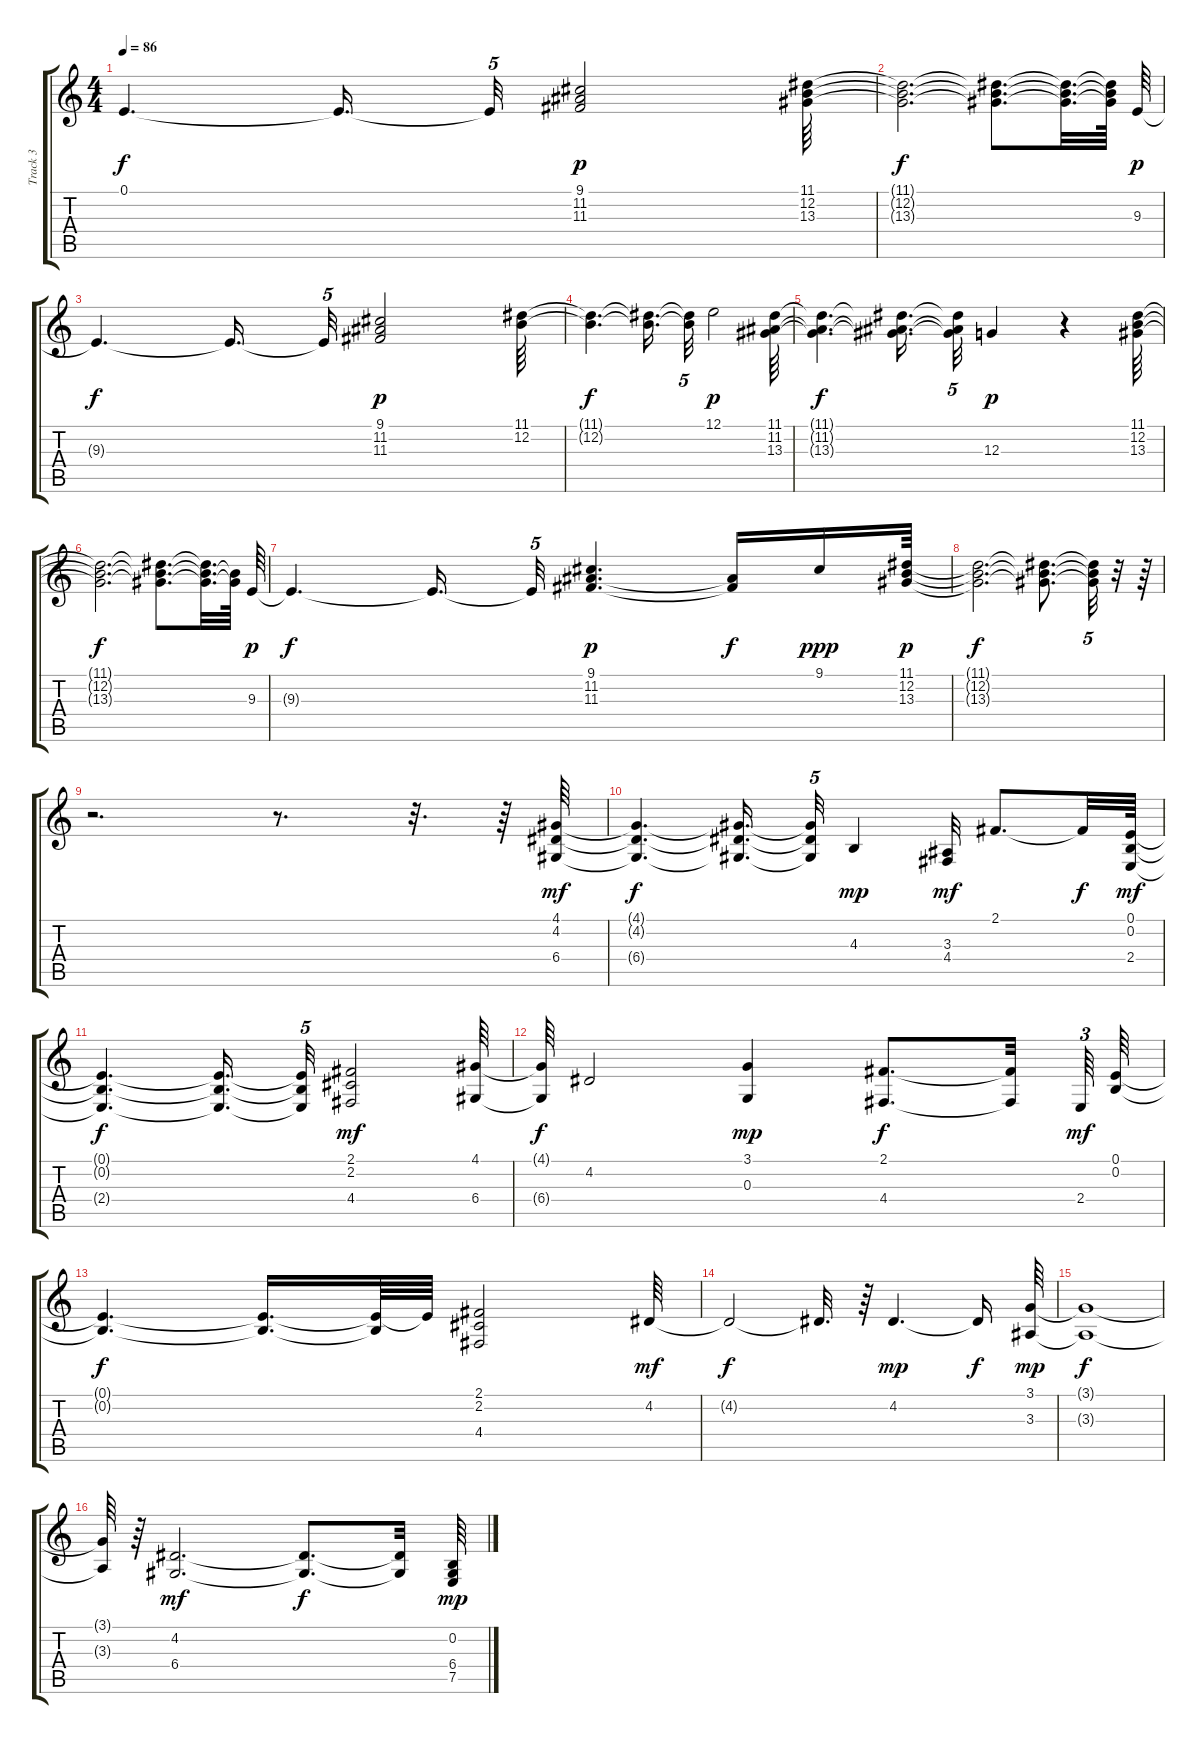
\track ("Track 3" "Track 3") {instrument stringensemble2}
\staff {score tabs}
\tuning (E4 B3 G3 D3 A2 E2) {hide}
\ts (4 4)
\tempo 86
\clef g2
\ks c
0.1{t}.4{d dy f} 0.1{t}.16{d} 0.1{t}.32{tu (5 4)} (9.1 11.2 11.3).2{dy p} (11.1 12.2 13.3).64 |
(11.1{t} 12.2{t} 13.3{t}).2{d dy f} (11.1{t} 12.2{t} 13.3{t}).8{d} (11.1{t} 12.2{t} 13.3{t}).32{d} (11.1{t} 12.2{t} 13.3{t}).64 9.3.64{dy p} |
9.3{t}.4{d dy f} 9.3{t}.16{d} 9.3{t}.32{tu (5 4)} (9.1 11.2 11.3).2{dy p} (11.1 12.2).64 |
(11.1{t} 12.2{t}).4{d dy f} (11.1{t} 12.2{t}).16{d} (11.1{t} 12.2{t}).32{tu (5 4)} 12.1.2{dy p} (11.1 11.2 13.3).64 |
(11.1{t} 11.2{t} 13.3{t}).4{d dy f} (11.1{t} 11.2{t} 13.3{t}).16{d} (11.1{t} 11.2{t} 13.3{t}).32{tu (5 4)} 12.3.4{dy p} r.4 (11.1 12.2 13.3).64 |
(11.1{t} 12.2{t} 13.3{t}).2{d dy f} (11.1{t} 12.2{t} 13.3{t}).8{d} (11.1{t} 12.2{t} 13.3{t}).32{d} (12.2{t} 13.3{t}).64 9.3.64{dy p} |
9.3{t}.4{d dy f} 9.3{t}.16{d} 9.3{t}.32{tu (5 4)} (9.1 11.2 11.3).4{d dy p} (11.2{t} 11.3{t}).16{dy f} 9.1.16{dy ppp} (11.1 12.2 13.3).64{dy p} |
(11.1{t} 12.2{t} 13.3{t}).2{d dy f} (11.1{t} 12.2{t} 13.3{t}).8{d} (11.1{t} 12.2{t} 13.3{t}).32{tu (5 4)} r.32 r.64 |
r.2{d} r.8{d} r.32{d} r.64 (4.1 4.2 6.4).64{dy mf} |
(4.1{t} 4.2{t} 6.4{t}).4{d dy f} (4.1{t} 4.2{t} 6.4{t}).16{d} (4.1{t} 4.2{t} 6.4{t}).32{tu (5 4)} 4.3.4{dy mp} (3.3 4.4).32{dy mf} 2.1.8{d} 2.1{t}.32{dy f} (0.1 0.2 2.4).64{dy mf} |
(0.1{t} 0.2{t} 2.4{t}).4{d dy f} (0.1{t} 0.2{t} 2.4{t}).16{d} (0.1{t} 0.2{t} 2.4{t}).32{tu (5 4)} (2.1 2.2 4.4).2{dy mf} (4.1 6.4).64 |
(4.1{t} 6.4{t}).64{dy f} 4.2.2 (3.1 0.3).4{dy mp} (2.1 4.4).8{d dy f} (2.1{t} 4.4{t}).32 2.4.64{tu (3 2) dy mf} (0.1 0.2).64 |
(0.1{t} 0.2{t}).4{d dy f} (0.1{t} 0.2{t}).16{d} (0.1{t} 0.2{t}).64 0.1{t}.64 (2.1 2.2 4.4).2 4.2.64{dy mf} |
4.2{t}.2{dy f} 4.2{t}.32{d} r.64 4.2.4{d dy mp} 4.2{t}.16{dy f} (3.1 3.3).64{dy mp} |
(3.1{t} 3.3{t}).1{dy f} |
(3.1{t} 3.3{t}).64 r.64 (4.2 6.4).2{d dy mf} (4.2{t} 6.4{t}).8{d dy f} (4.2{t} 6.4{t}).32 (0.2 6.4 7.5).64{dy mp}
